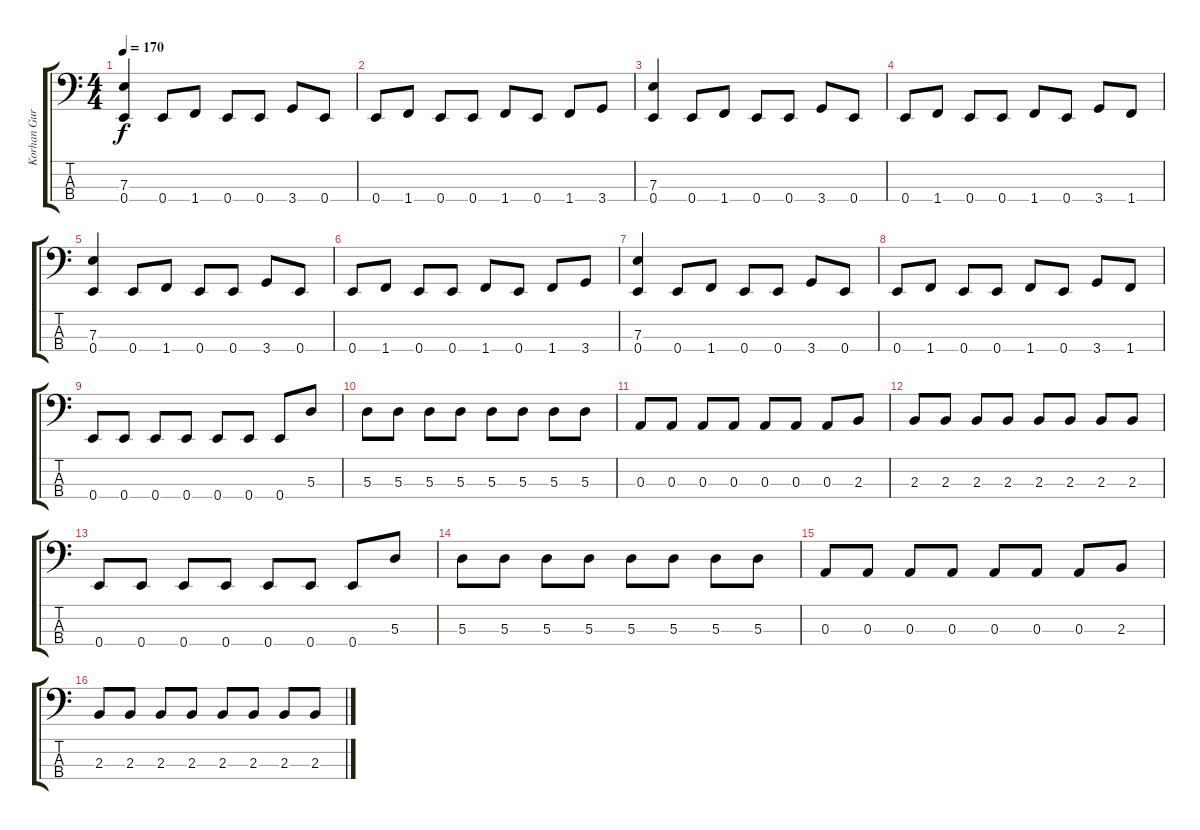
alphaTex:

\track ("Korhan Gurler" "Korhan Gur") {instrument electricbassfinger}
\staff {score tabs}
\tuning (G2 D2 A1 E1) {hide}
\ts (4 4)
\tempo 170
\clef f4
\ks c
(7.3 0.4).4{dy f} 0.4.8 1.4.8 0.4.8 0.4.8 3.4.8 0.4.8 |
0.4.8 1.4.8 0.4.8 0.4.8 1.4.8 0.4.8 1.4.8 3.4.8 |
(7.3 0.4).4 0.4.8 1.4.8 0.4.8 0.4.8 3.4.8 0.4.8 |
0.4.8 1.4.8 0.4.8 0.4.8 1.4.8 0.4.8 3.4.8 1.4.8 |
(7.3 0.4).4 0.4.8 1.4.8 0.4.8 0.4.8 3.4.8 0.4.8 |
0.4.8 1.4.8 0.4.8 0.4.8 1.4.8 0.4.8 1.4.8 3.4.8 |
(7.3 0.4).4 0.4.8 1.4.8 0.4.8 0.4.8 3.4.8 0.4.8 |
0.4.8 1.4.8 0.4.8 0.4.8 1.4.8 0.4.8 3.4.8 1.4.8 |
0.4.8 0.4.8 0.4.8 0.4.8 0.4.8 0.4.8 0.4.8 5.3.8 |
5.3.8 5.3.8 5.3.8 5.3.8 5.3.8 5.3.8 5.3.8 5.3.8 |
0.3.8 0.3.8 0.3.8 0.3.8 0.3.8 0.3.8 0.3.8 2.3.8 |
2.3.8 2.3.8 2.3.8 2.3.8 2.3.8 2.3.8 2.3.8 2.3.8 |
0.4.8 0.4.8 0.4.8 0.4.8 0.4.8 0.4.8 0.4.8 5.3.8 |
5.3.8 5.3.8 5.3.8 5.3.8 5.3.8 5.3.8 5.3.8 5.3.8 |
0.3.8 0.3.8 0.3.8 0.3.8 0.3.8 0.3.8 0.3.8 2.3.8 |
2.3.8 2.3.8 2.3.8 2.3.8 2.3.8 2.3.8 2.3.8 2.3.8
